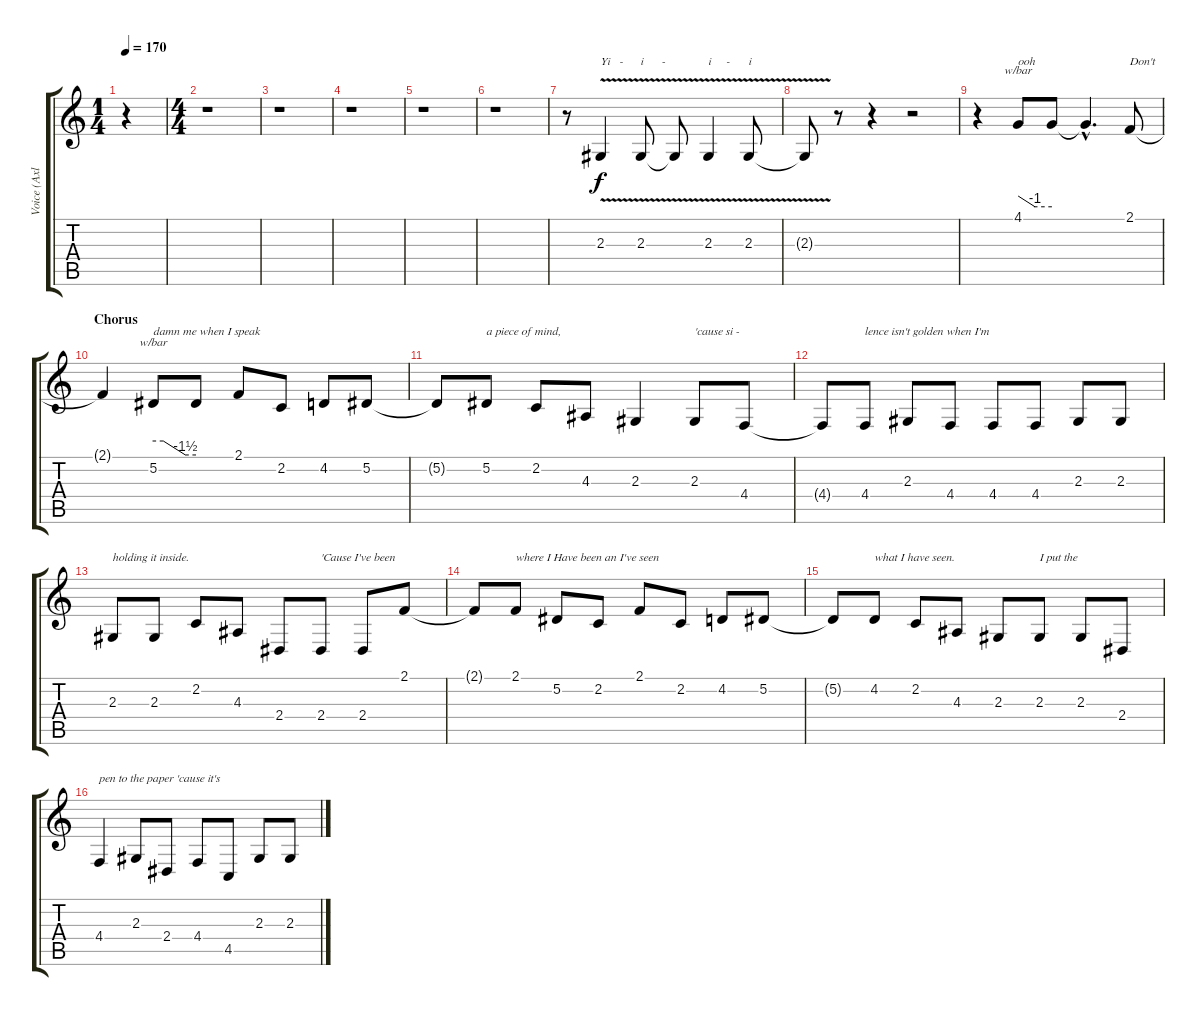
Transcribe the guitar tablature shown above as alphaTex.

\track ("Voice (Axl)" "Voice (Axl") {instrument lead2sawtooth}
\staff {score tabs}
\tuning (Eb4 Bb3 Gb3 Db3 Ab2 Eb2) {hide}
\ts (1 4)
\tempo 170
\clef g2
\ks c
r.4{dy f instrument lead2sawtooth} |
\ts (4 4)
r.1 |
r.1 |
r.1 |
r.1 |
r.1 |
r.8 2.3{v}.4{txt "Yi   -"} 2.3{v}.8{txt "i      -"} 2.3{t}.8 2.3{v}.4{txt "i     -"} 2.3{v}.8{txt "i"} |
2.3{t}.8 r.8 r.4 r.2 |
r.4 4.1.8{tbe (custom default 0 0 30 -4 60 -4) txt "ooh"} 4.1{t}.8 4.1{hac t}.4{d} 2.1.8{txt "Don't"} |
\section ("" "Chorus")
2.1{t}.4 5.2.8{tbe (custom default 0 0 14 0 45 -6 60 -6) txt "damn me when I speak"} 5.2{t}.8 2.1.8 2.2.8 4.2.8 5.2.8 |
5.2{t}.8 5.2.8{txt "a piece of mind,"} 2.2.8 4.3.8 2.3.4 2.3.8{txt "'cause si -"} 4.4.8 |
4.4{t}.8 4.4.8{txt "lence isn't golden when I'm"} 2.3.8 4.4.8 4.4.8 4.4.8 2.3.8 2.3.8 |
2.3.8{txt "holding it inside."} 2.3.8 2.2.8 4.3.8 2.4.8 2.4.8{txt "'Cause I've been"} 2.4.8 2.1.8 |
2.1{t}.8 2.1.8{txt "where I Have been an I've seen"} 5.2.8 2.2.8 2.1.8 2.2.8 4.2.8 5.2.8 |
5.2{t}.8 4.2.8{txt "what I have seen."} 2.2.8 4.3.8 2.3.8 2.3.8{txt "I put the"} 2.3.8 2.4.8 |
4.4.4{txt "pen to the paper 'cause it's"} 2.3.8 2.4.8 4.4.8 4.5.8 2.3.8 2.3.8
